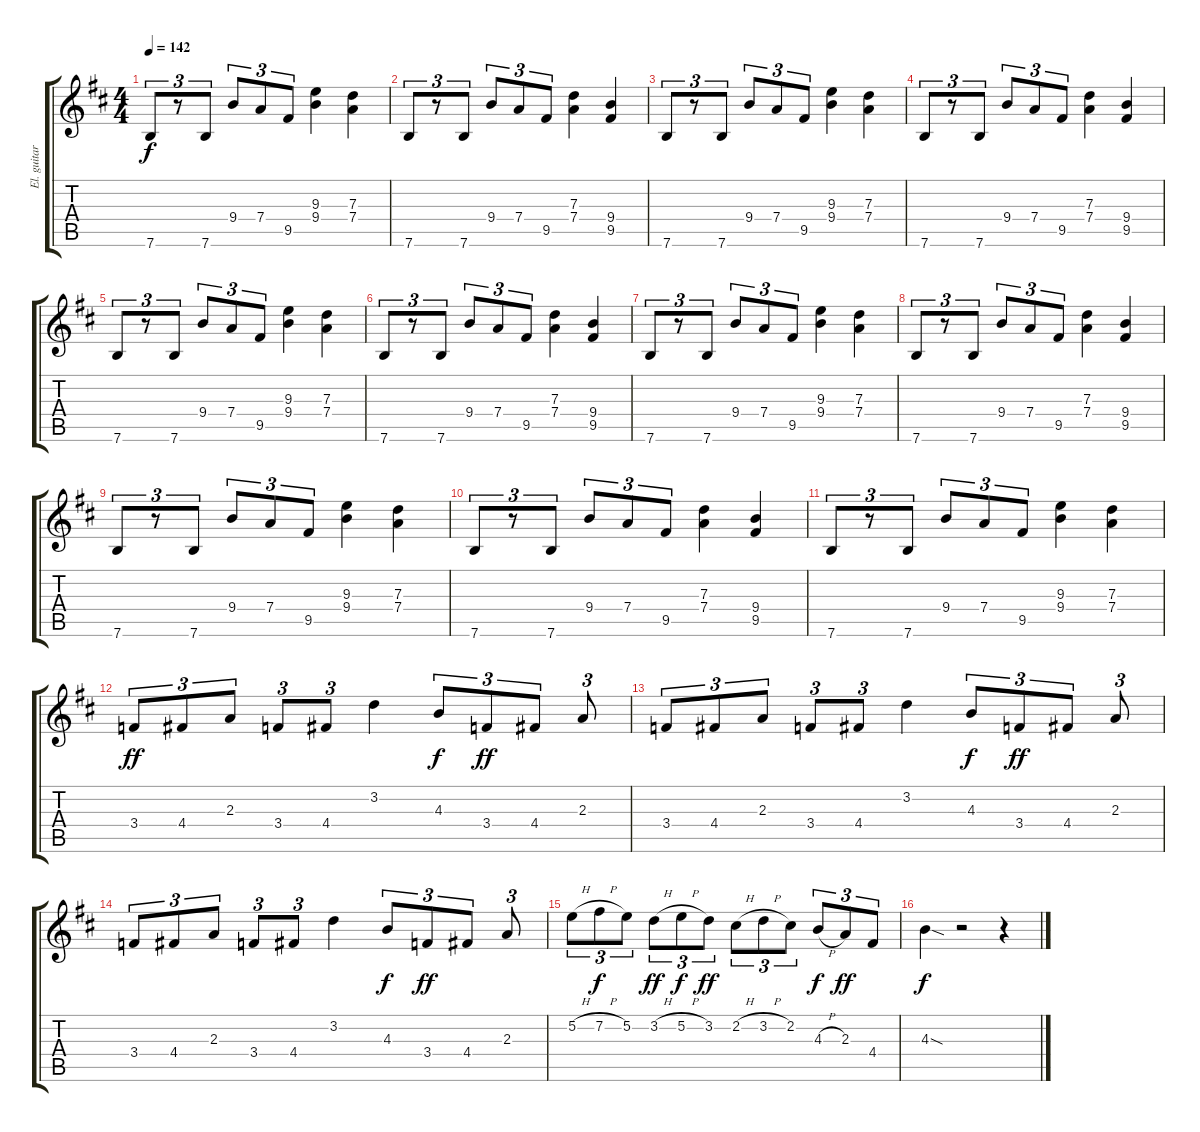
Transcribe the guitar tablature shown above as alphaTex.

\track ("El. guitar 1" "El. guitar") {instrument overdrivenguitar}
\staff {score tabs}
\tuning (E4 B3 G3 D3 A2 E2) {hide}
\ts (4 4)
\tempo 142
\clef g2
\ks bminor
7.6.8{tu (3 2) dy f} r.8{tu (3 2)} 7.6.8{tu (3 2)} 9.4.8{tu (3 2)} 7.4.8{tu (3 2)} 9.5.8{tu (3 2)} (9.3 9.4).4 (7.3 7.4).4 |
7.6.8{tu (3 2)} r.8{tu (3 2)} 7.6.8{tu (3 2)} 9.4.8{tu (3 2)} 7.4.8{tu (3 2)} 9.5.8{tu (3 2)} (7.3 7.4).4 (9.4 9.5).4 |
7.6.8{tu (3 2)} r.8{tu (3 2)} 7.6.8{tu (3 2)} 9.4.8{tu (3 2)} 7.4.8{tu (3 2)} 9.5.8{tu (3 2)} (9.3 9.4).4 (7.3 7.4).4 |
7.6.8{tu (3 2)} r.8{tu (3 2)} 7.6.8{tu (3 2)} 9.4.8{tu (3 2)} 7.4.8{tu (3 2)} 9.5.8{tu (3 2)} (7.3 7.4).4 (9.4 9.5).4 |
7.6.8{tu (3 2)} r.8{tu (3 2)} 7.6.8{tu (3 2)} 9.4.8{tu (3 2)} 7.4.8{tu (3 2)} 9.5.8{tu (3 2)} (9.3 9.4).4 (7.3 7.4).4 |
7.6.8{tu (3 2)} r.8{tu (3 2)} 7.6.8{tu (3 2)} 9.4.8{tu (3 2)} 7.4.8{tu (3 2)} 9.5.8{tu (3 2)} (7.3 7.4).4 (9.4 9.5).4 |
7.6.8{tu (3 2)} r.8{tu (3 2)} 7.6.8{tu (3 2)} 9.4.8{tu (3 2)} 7.4.8{tu (3 2)} 9.5.8{tu (3 2)} (9.3 9.4).4 (7.3 7.4).4 |
7.6.8{tu (3 2)} r.8{tu (3 2)} 7.6.8{tu (3 2)} 9.4.8{tu (3 2)} 7.4.8{tu (3 2)} 9.5.8{tu (3 2)} (7.3 7.4).4 (9.4 9.5).4 |
7.6.8{tu (3 2)} r.8{tu (3 2)} 7.6.8{tu (3 2)} 9.4.8{tu (3 2)} 7.4.8{tu (3 2)} 9.5.8{tu (3 2)} (9.3 9.4).4 (7.3 7.4).4 |
7.6.8{tu (3 2)} r.8{tu (3 2)} 7.6.8{tu (3 2)} 9.4.8{tu (3 2)} 7.4.8{tu (3 2)} 9.5.8{tu (3 2)} (7.3 7.4).4 (9.4 9.5).4 |
7.6.8{tu (3 2)} r.8{tu (3 2)} 7.6.8{tu (3 2)} 9.4.8{tu (3 2)} 7.4.8{tu (3 2)} 9.5.8{tu (3 2)} (9.3 9.4).4 (7.3 7.4).4 |
3.4.8{tu (3 2) dy ff} 4.4.8{tu (3 2)} 2.3.8{tu (3 2)} 3.4.8{tu (3 2)} 4.4.8{tu (3 2)} 3.2.4 4.3.8{tu (3 2) dy f} 3.4.8{tu (3 2) dy ff} 4.4.8{tu (3 2)} 2.3.8{tu (3 2)} |
3.4.8{tu (3 2)} 4.4.8{tu (3 2)} 2.3.8{tu (3 2)} 3.4.8{tu (3 2)} 4.4.8{tu (3 2)} 3.2.4 4.3.8{tu (3 2) dy f} 3.4.8{tu (3 2) dy ff} 4.4.8{tu (3 2)} 2.3.8{tu (3 2)} |
3.4.8{tu (3 2)} 4.4.8{tu (3 2)} 2.3.8{tu (3 2)} 3.4.8{tu (3 2)} 4.4.8{tu (3 2)} 3.2.4 4.3.8{tu (3 2) dy f} 3.4.8{tu (3 2) dy ff} 4.4.8{tu (3 2)} 2.3.8{tu (3 2)} |
5.2{h}.8{tu (3 2)} 7.2{h}.8{tu (3 2) dy f} 5.2.8{tu (3 2)} 3.2{h}.8{tu (3 2) dy ff} 5.2{h}.8{tu (3 2) dy f} 3.2.8{tu (3 2) dy ff} 2.2{h}.8{tu (3 2)} 3.2{h}.8{tu (3 2)} 2.2.8{tu (3 2)} 4.3{h}.8{tu (3 2) dy f} 2.3.8{tu (3 2) dy ff} 4.4.8{tu (3 2)} |
4.3{sod}.4{dy f} r.2 r.4
